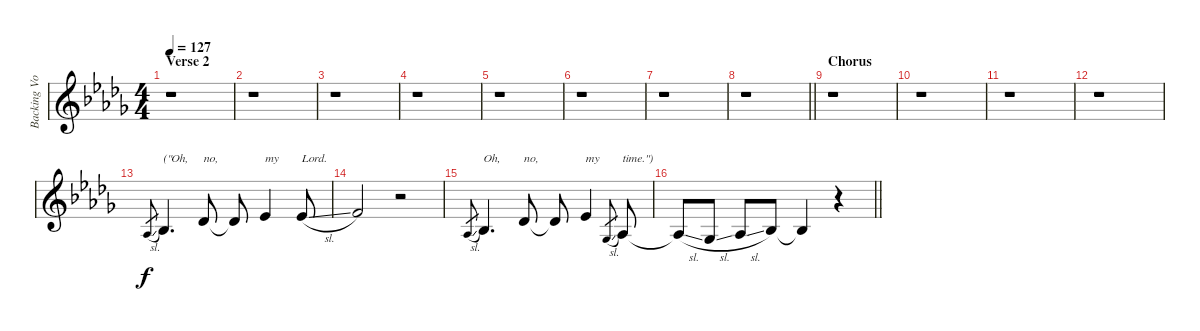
\track ("Backing Vocals 1" "Backing Vo") {instrument lead6voice}
\staff {score}
\tuning (E4 B3 G3 D3 A2 E2) {hide}
\ts (4 4)
\section ("" "Verse 2")
\tempo 127
\clef g2
\ks bbminor
r.1{dy f} |
r.1 |
r.1 |
r.1 |
r.1 |
r.1 |
r.1 |
\barLineRight lightlight
r.1 |
\section ("" "Chorus")
r.1 |
r.1 |
r.1 |
r.1 |
6.4{sl}.8{gr} 8.4.4{d txt "(\"Oh,"} 6.3.8{txt "no,"} 6.3{t}.8 4.2.4{txt "my"} 4.2{sl}.8{txt "Lord."} |
6.2.2 r.2 |
6.4{sl}.8{gr} 8.4.4{d txt "Oh,"} 6.3.8{txt "no,"} 6.3{t}.8 4.2.4{txt "my"} 4.4{sl}.8{gr} 6.4.8{txt "time.\")"} |
\barLineRight lightlight
6.4{sl t}.8 4.4{sl}.8 6.4{sl}.8 8.4.8 8.4{t}.4 r.4
